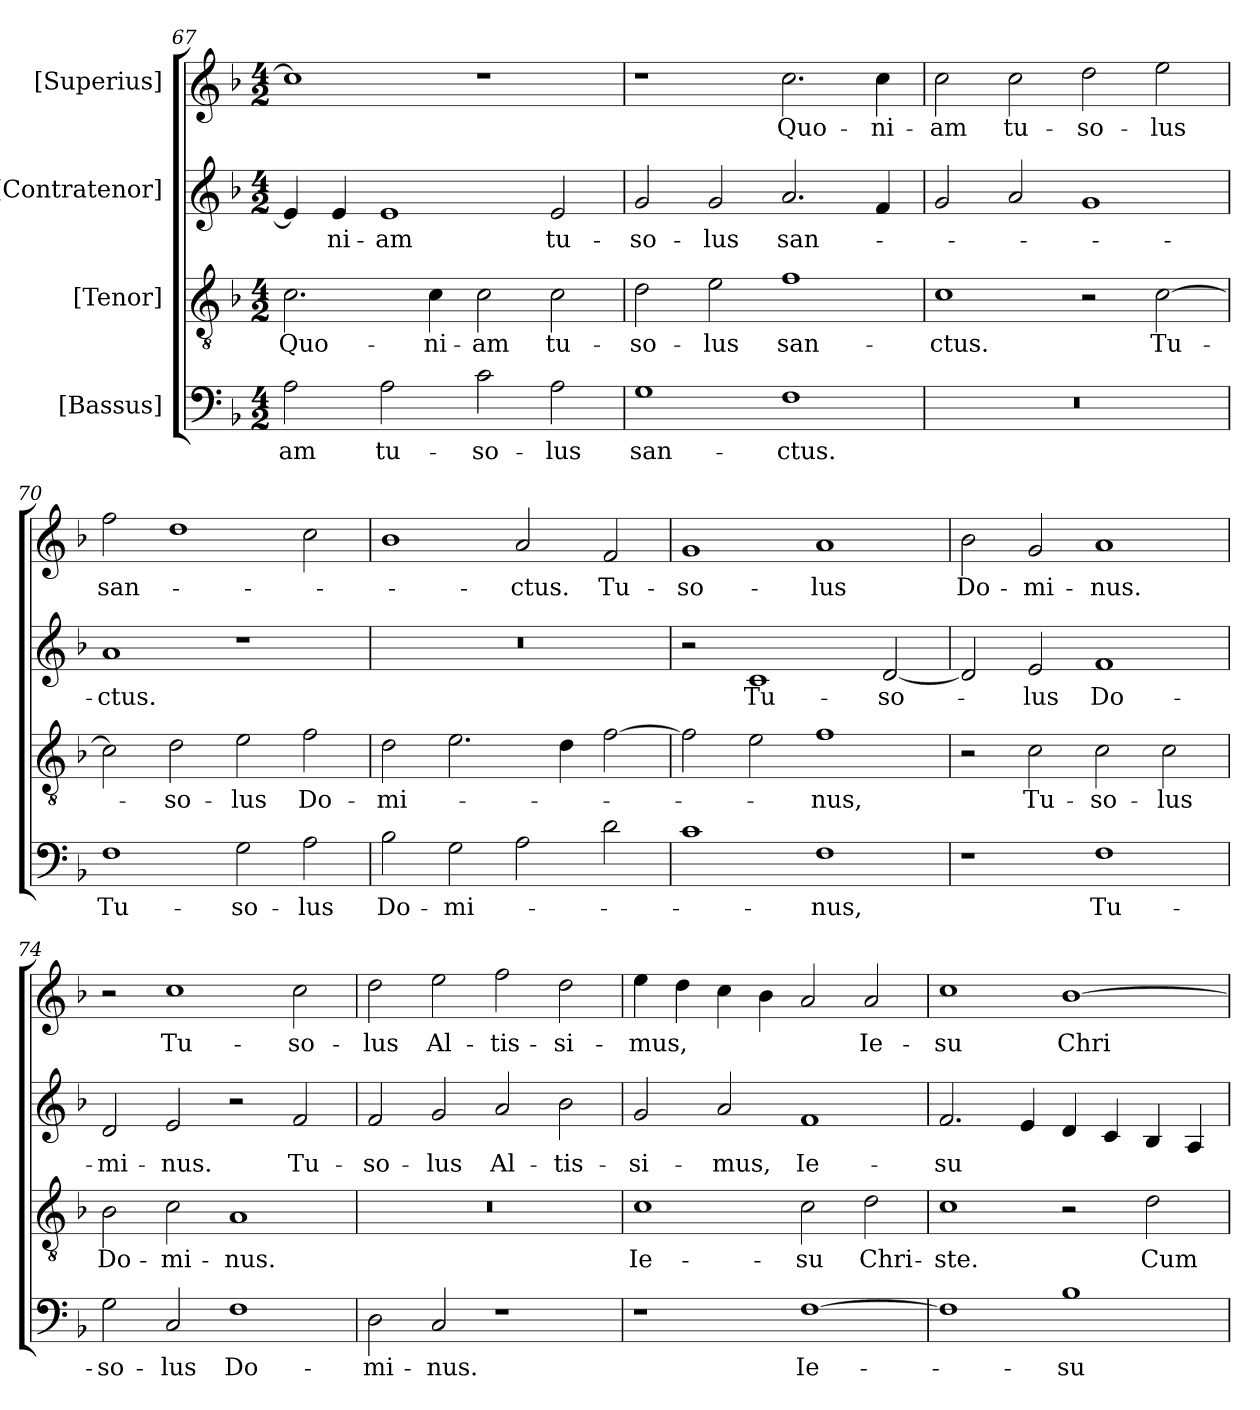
**kern	**text	**kern	**text	**kern	**text	**kern	**text
*part4	*part4	*part3	*part3	*part2	*part2	*part1	*part1
*staff4	*staff4	*staff3	*staff3	*staff2	*staff2	*staff1	*staff1
*I"[Bassus]	*	*I"[Tenor]	*	*I"[Contratenor]	*	*I"[Superius]	*
*clefF4	*	*clefGv2	*	*clefG2	*	*clefG2	*
*k[b-]	*	*k[b-]	*	*k[b-]	*	*k[b-]	*
*M4/2	*	*M4/2	*	*M4/2	*	*M4/2	*
=67	=67	=67	=67	=67	=67	=67	=67
2A\	-am	2.c\	Quo-	4e/]	.	1cc\]	.
.	.	.	.	4e/	-ni-	.	.
2A\	tu-	.	.	1e/	-am	.	.
.	.	4c\	-ni-	.	.	.	.
2c\	so-	2c\	-am	.	.	1r	.
2A\	-lus	2c\	tu-	2e/	tu-	.	.
=68	=68	=68	=68	=68	=68	=68	=68
1G\	san-	2d\	so-	2g/	so-	1r	.
.	.	2e\	-lus	2g/	-lus	.	.
1F\	-ctus.	1f\	san-	2.a/	san-	2.cc\	Quo-
.	.	.	.	4f/	.	4cc\	-ni-
=69	=69	=69	=69	=69	=69	=69	=69
0r	.	1c\	-ctus.	2g/	.	2cc\	-am
.	.	.	.	2a/	.	2cc\	tu-
.	.	2r	.	1g/	.	2dd\	so-
.	.	[2c\	Tu-	.	.	2ee\	-lus
=70	=70	=70	=70	=70	=70	=70	=70
1F\	Tu-	2c\]	.	1a/	-ctus.	2ff\	san-
.	.	2d\	so-	.	.	1dd\	.
2G\	so-	2e\	-lus	1r	.	.	.
2A\	-lus	2f\	Do-	.	.	2cc\	.
=71	=71	=71	=71	=71	=71	=71	=71
2B-\	Do-	2d\	-mi-	0r	.	1b-\	.
2G\	-mi-	2.e\	.	.	.	.	.
2A\	.	.	.	.	.	2a/	-ctus.
.	.	4d\	.	.	.	.	.
2d\	.	[2f\	.	.	.	2f/	Tu-
=72	=72	=72	=72	=72	=72	=72	=72
1c\	.	2f\]	.	2r	.	1g/	so-
.	.	2e\	.	1c/	Tu-	.	.
1F\	-nus,	1f\	-nus,	.	.	1a/	-lus
.	.	.	.	[2d/	so-	.	.
=73	=73	=73	=73	=73	=73	=73	=73
1r	.	2r	.	2d/]	.	2b-\	Do-
.	.	2c\	Tu-	2e/	-lus	2g/	-mi-
1F\	Tu-	2c\	so-	1f/	Do-	1a/	-nus.
.	.	2c\	-lus	.	.	.	.
=74	=74	=74	=74	=74	=74	=74	=74
2G\	so-	2B-\	Do-	2d/	-mi-	2r	.
2C/	-lus	2c\	-mi-	2e/	-nus.	1cc\	Tu-
1F\	Do-	1A/	-nus.	2r	.	.	.
.	.	.	.	2f/	Tu-	2cc\	so-
=75	=75	=75	=75	=75	=75	=75	=75
2D\	-mi-	0r	.	2f/	so-	2dd\	-lus
2C/	-nus.	.	.	2g/	-lus	2ee\	Al-
1r	.	.	.	2a/	Al-	2ff\	-tis-
.	.	.	.	2b-\	-tis-	2dd\	-si-
=76	=76	=76	=76	=76	=76	=76	=76
1r	.	1c\	Ie-	2g/	-si-	4ee\	-mus,
.	.	.	.	.	.	4dd\	.
.	.	.	.	2a/	-mus,	4cc\	.
.	.	.	.	.	.	4b-\	.
[1F\	Ie-	2c\	-su	1f/	Ie-	2a/	.
.	.	2d\	Chri-	.	.	2a/	Ie-
=77	=77	=77	=77	=77	=77	=77	=77
1F\]	.	1c\	-ste.	2.f/	-su	1cc\	-su
.	.	.	.	4e/	.	.	.
1B-\	-su	2r	.	4d/	.	[1b-\	Chri-
.	.	.	.	4c/	.	.	.
.	.	2d\	Cum-	4B-/	.	.	.
.	.	.	.	4A/	.	.	.
=	=	=	=	=	=	=	=
*-	*-	*-	*-	*-	*-	*-	*-
